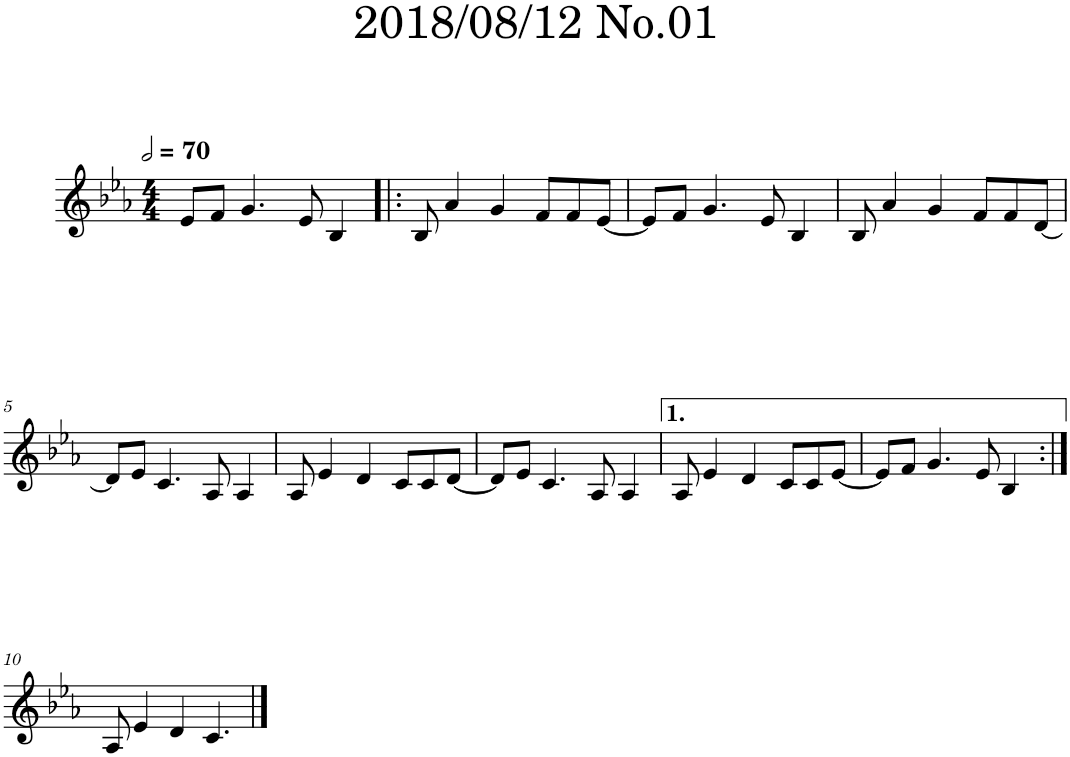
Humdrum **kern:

**kern
*part1
*staff1
*I"Piano
*I'Pno.
*clefG2
*k[b-e-a-]
*M4/4
*MM140
=1
8e-/L
8f/J
4.g/
8e-/
4B-/
=2!|:
8B-/
4a-/
4g/
8f/L
8f/
[8e-/J
=3
8e-/L]
8f/J
4.g/
8e-/
4B-/
=4
8B-/
4a-/
4g/
8f/L
8f/
[8d/J
!!LO:LB:g=z
=5
8d/L]
8e-/J
4.c/
8A-/
4A-/
=6
8A-/
4e-/
4d/
8c/L
8c/
[8d/J
=7
8d/L]
8e-/J
4.c/
8A-/
4A-/
=8
8A-/
4e-/
4d/
8c/L
8c/
[8e-/J
=9
8e-/L]
8f/J
4.g/
8e-/
4B-/
!!LO:LB:g=z
=10:|!
8A-/
4e-/
4d/
4.c/
==
*-
